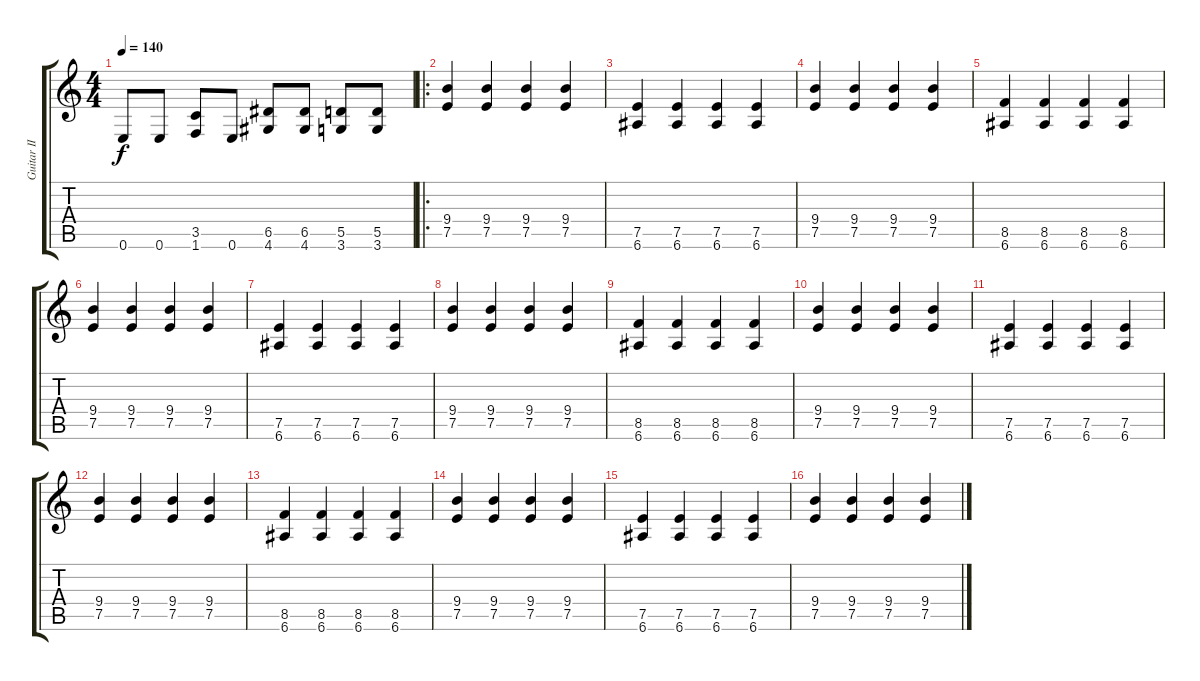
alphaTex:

\track ("Guitar II" "Guitar II") {instrument distortionguitar}
\staff {score tabs}
\tuning (E4 B3 G3 D3 A2 E2) {hide}
\ts (4 4)
\tempo 140
\clef g2
\ks c
0.6.8{dy f} 0.6.8 (3.5 1.6).8 0.6.8 (6.5 4.6).8 (6.5 4.6).8 (5.5 3.6).8 (5.5 3.6).8 |
\ro
(9.4 7.5).4 (9.4 7.5).4 (9.4 7.5).4 (9.4 7.5).4 |
(7.5 6.6).4 (7.5 6.6).4 (7.5 6.6).4 (7.5 6.6).4 |
(9.4 7.5).4 (9.4 7.5).4 (9.4 7.5).4 (9.4 7.5).4 |
(8.5 6.6).4 (8.5 6.6).4 (8.5 6.6).4 (8.5 6.6).4 |
(9.4 7.5).4 (9.4 7.5).4 (9.4 7.5).4 (9.4 7.5).4 |
(7.5 6.6).4 (7.5 6.6).4 (7.5 6.6).4 (7.5 6.6).4 |
(9.4 7.5).4 (9.4 7.5).4 (9.4 7.5).4 (9.4 7.5).4 |
(8.5 6.6).4 (8.5 6.6).4 (8.5 6.6).4 (8.5 6.6).4 |
(9.4 7.5).4 (9.4 7.5).4 (9.4 7.5).4 (9.4 7.5).4 |
(7.5 6.6).4 (7.5 6.6).4 (7.5 6.6).4 (7.5 6.6).4 |
(9.4 7.5).4 (9.4 7.5).4 (9.4 7.5).4 (9.4 7.5).4 |
(8.5 6.6).4 (8.5 6.6).4 (8.5 6.6).4 (8.5 6.6).4 |
(9.4 7.5).4 (9.4 7.5).4 (9.4 7.5).4 (9.4 7.5).4 |
(7.5 6.6).4 (7.5 6.6).4 (7.5 6.6).4 (7.5 6.6).4 |
(9.4 7.5).4 (9.4 7.5).4 (9.4 7.5).4 (9.4 7.5).4
